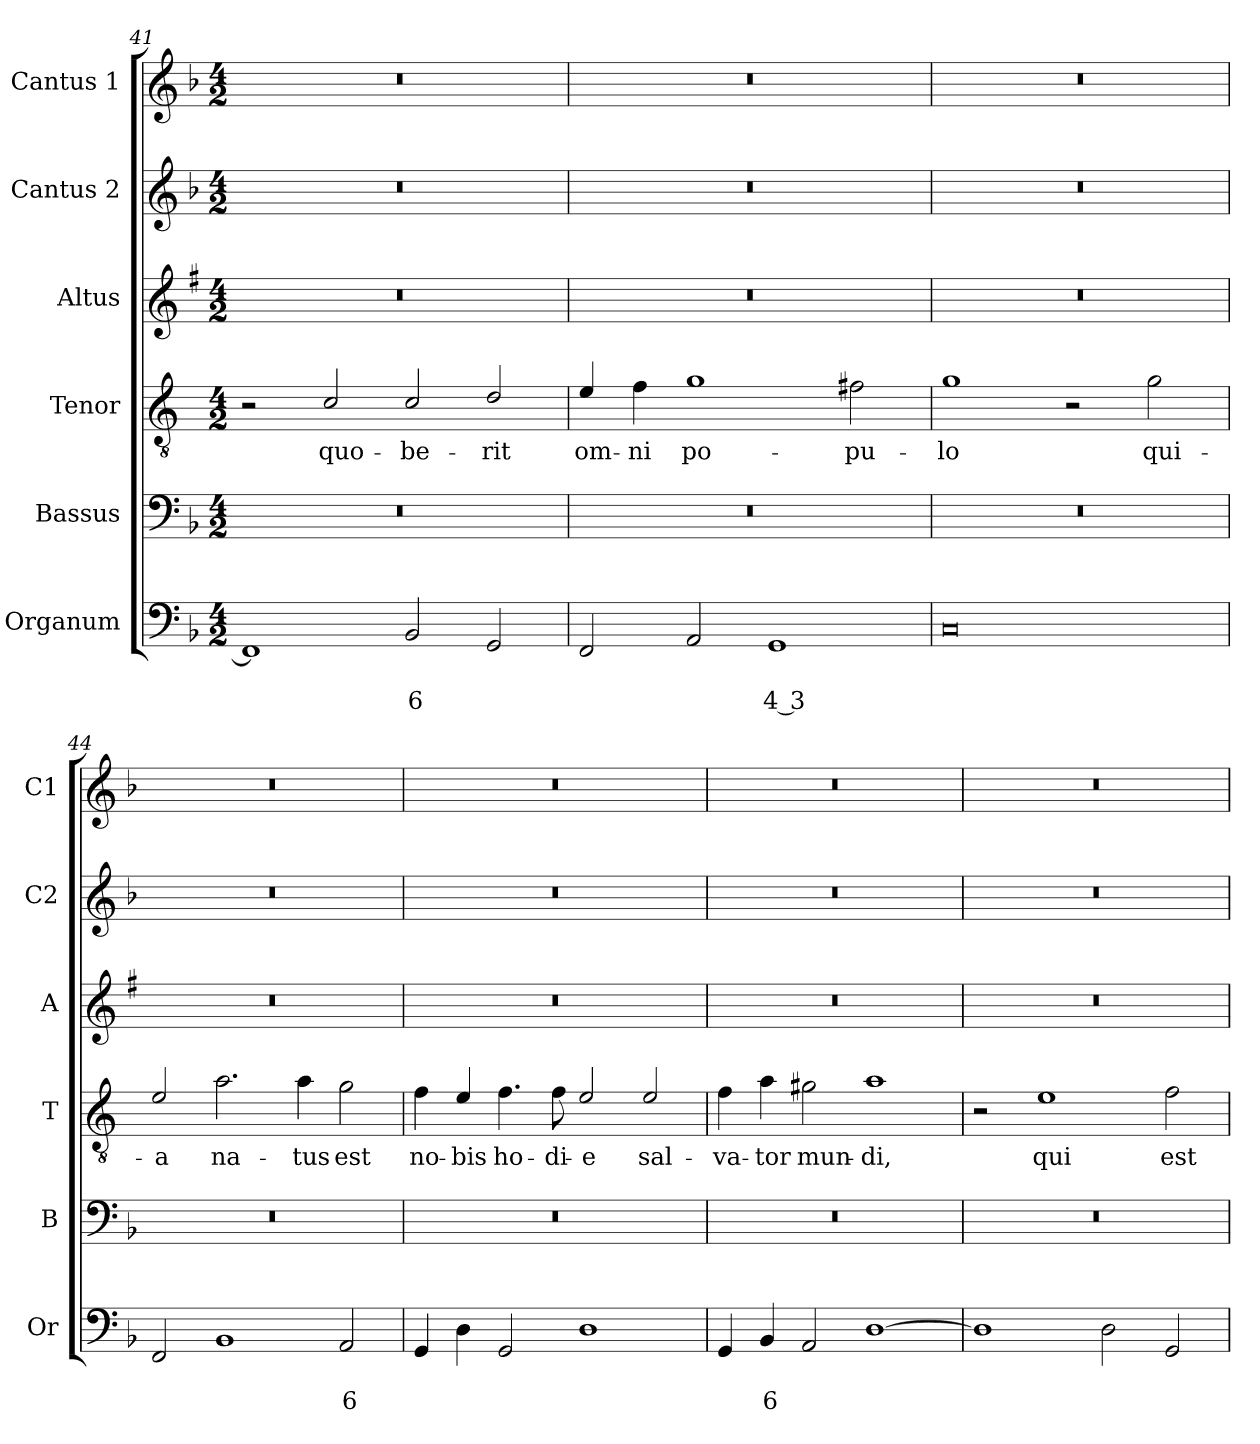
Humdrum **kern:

**kern	**text	**text	**kern	**kern	**text	**kern	**kern	**kern
*part6	*part6	*part6	*part5	*part4	*part4	*part3	*part2	*part1
*staff6	*staff6	*staff6	*staff5	*staff4	*staff4	*staff3	*staff2	*staff1
*I"Organum	*	*	*I"Bassus	*I"Tenor	*	*I"Altus	*I"Cantus 2	*I"Cantus 1
*I'Or	*	*	*I'B	*I'T	*	*I'A	*I'C2	*I'C1
*clefF4	*	*	*clefF4	*clefGv2	*	*clefG2	*clefG2	*clefG2
*	*	*	*	*ITrd4c7	*	*ITrd1c2	*	*
*k[b-]	*	*	*k[b-]	*k[b-]	*	*k[b-]	*k[b-]	*k[b-]
*F:	*	*	*F:	*F:	*	*F:	*F:	*F:
*M4/2	*	*	*M4/2	*M4/2	*	*M4/2	*M4/2	*M4/2
=41	=41	=41	=41	=41	=41	=41	=41	=41
1FF]	.	.	0r	2r	.	0r	0r	0r
!	!	!	!	!	!LO:LY:b	!	!	!
.	.	.	.	2F/	quo-	.	.	.
!	!	!LO:LY:b	!	!	!LO:LY:b	!	!	!
2BB-/	.	6	.	2F/	-be-	.	.	.
!	!	!	!	!	!LO:LY:b	!	!	!
2GG/	.	.	.	2G/	-rit	.	.	.
=42	=42	=42	=42	=42	=42	=42	=42	=42
!	!	!	!	!	!LO:LY:b	!	!	!
2FF/	.	.	0r	4A/	om-	0r	0r	0r
!	!	!	!	!	!LO:LY:b	!	!	!
.	.	.	.	4B-\	-ni	.	.	.
!	!	!	!	!	!LO:LY:b	!	!	!
2AA/	.	.	.	1c	po-	.	.	.
!	!	!LO:LY:b	!	!	!	!	!	!
1GG	.	4 3	.	.	.	.	.	.
!	!	!	!	!	!LO:LY:b	!	!	!
.	.	.	.	2Bn\	-pu-	.	.	.
=43	=43	=43	=43	=43	=43	=43	=43	=43
!	!	!	!	!	!LO:LY:b	!	!	!
0C	.	.	0r	1c	-lo	0r	0r	0r
.	.	.	.	2r	.	.	.	.
!	!	!	!	!	!LO:LY:b	!	!	!
.	.	.	.	2c\	qui-	.	.	.
=44	=44	=44	=44	=44	=44	=44	=44	=44
!	!	!	!	!	!LO:LY:b	!	!	!
2FF/	.	.	0r	2A/	-a	0r	0r	0r
!	!	!	!	!	!LO:LY:b	!	!	!
1BB-	.	.	.	2.d\	na-	.	.	.
!	!	!	!	!	!LO:LY:b	!	!	!
.	.	.	.	4d\	-tus	.	.	.
!	!	!LO:LY:b	!	!	!LO:LY:b	!	!	!
2AA/	.	6	.	2c\	est	.	.	.
!!LO:LB:g=z
=45	=45	=45	=45	=45	=45	=45	=45	=45
!	!	!	!	!	!LO:LY:b	!	!	!
4GG/	.	.	0r	4B-\	no-	0r	0r	0r
!	!	!	!	!	!LO:LY:b	!	!	!
4D\	.	.	.	4A/	-bis	.	.	.
!	!	!	!	!	!LO:LY:b	!	!	!
2GG/	.	.	.	4.B-\	ho-	.	.	.
!	!	!	!	!	!LO:LY:b	!	!	!
.	.	.	.	8B-\	-di-	.	.	.
!	!	!	!	!	!LO:LY:b	!	!	!
1D	.	.	.	2A/	-e	.	.	.
!	!	!	!	!	!LO:LY:b	!	!	!
.	.	.	.	2A/	sal-	.	.	.
=46	=46	=46	=46	=46	=46	=46	=46	=46
!	!	!	!	!	!LO:LY:b	!	!	!
4GG/	.	.	0r	4B-\	-va-	0r	0r	0r
!	!	!LO:LY:b	!	!	!LO:LY:b	!	!	!
4BB-/	.	6	.	4d\	-tor	.	.	.
!	!	!	!	!	!LO:LY:b	!	!	!
2AA/	.	.	.	2c#X\	mun-	.	.	.
!	!	!	!	!	!LO:LY:b	!	!	!
[1D	.	.	.	1d	-di,	.	.	.
=47	=47	=47	=47	=47	=47	=47	=47	=47
1D]	.	.	0r	2r	.	0r	0r	0r
!	!	!	!	!	!LO:LY:b	!	!	!
.	.	.	.	1A	qui	.	.	.
2D\	.	.	.	.	.	.	.	.
!	!	!	!	!	!LO:LY:b	!	!	!
2GG/	.	.	.	2B-\	est	.	.	.
=	=	=	=	=	=	=	=	=
*-	*-	*-	*-	*-	*-	*-	*-	*-
